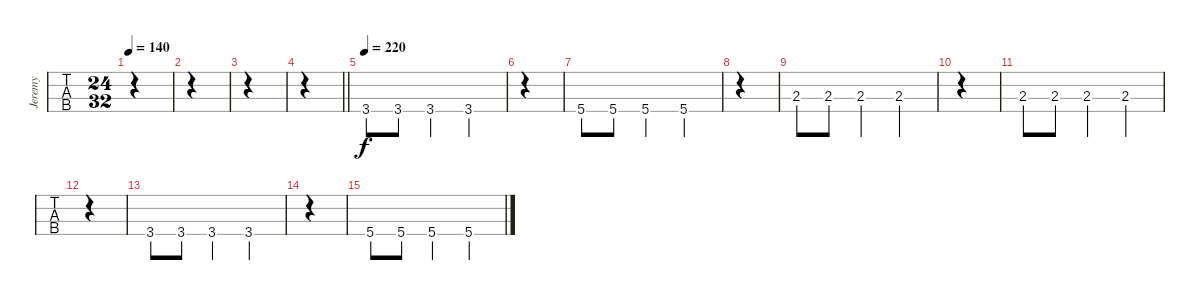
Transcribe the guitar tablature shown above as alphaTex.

\track ("Jeremy" "Jeremy") {instrument electricbasspick}
\staff {tabs}
\tuning (G2 D2 A1 E1) {hide}
\ts (24 32)
\tempo 140
\clef f4
\ks c
|
|
|
\barLineRight lightlight
|
\tempo 220
3.4.8 3.4.8 3.4.4 3.4.4 |
|
5.4.8 5.4.8 5.4.4 5.4.4 |
|
2.3.8 2.3.8 2.3.4 2.3.4 |
|
2.3.8 2.3.8 2.3.4 2.3.4 |
|
3.4.8 3.4.8 3.4.4 3.4.4 |
|
5.4.8 5.4.8 5.4.4 5.4.4
